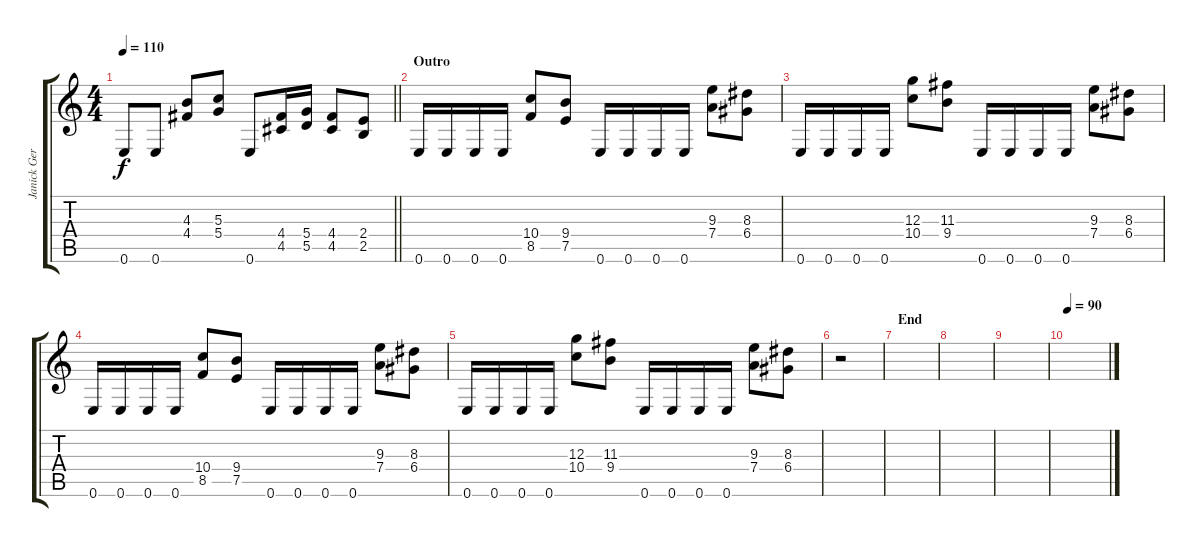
\track ("Janick Gers : (Distortion)" "Janick Ger") {instrument distortionguitar}
\staff {score tabs}
\tuning (E4 B3 G3 D3 A2 E2) {hide}
\ts (4 4)
\tempo 110
\clef g2
\barLineRight lightlight
\ks c
0.6.8{dy f} 0.6.8 (4.3 4.4).8 (5.3 5.4).8 0.6.8 (4.4 4.5).16 (5.4 5.5).16 (4.4 4.5).8 (2.4 2.5).8 |
\section ("" "Outro")
0.6.16 0.6.16 0.6.16 0.6.16 (10.4 8.5).8 (9.4 7.5).8 0.6.16 0.6.16 0.6.16 0.6.16 (9.3 7.4).8 (8.3 6.4).8 |
0.6.16 0.6.16 0.6.16 0.6.16 (12.3 10.4).8 (11.3 9.4).8 0.6.16 0.6.16 0.6.16 0.6.16 (9.3 7.4).8 (8.3 6.4).8 |
0.6.16 0.6.16 0.6.16 0.6.16 (10.4 8.5).8 (9.4 7.5).8 0.6.16 0.6.16 0.6.16 0.6.16 (9.3 7.4).8 (8.3 6.4).8 |
0.6.16 0.6.16 0.6.16 0.6.16 (12.3 10.4).8 (11.3 9.4).8 0.6.16 0.6.16 0.6.16 0.6.16 (9.3 7.4).8 (8.3 6.4).8 |
r.2 |
\section ("" "End")
|
|
|
\tempo 90
